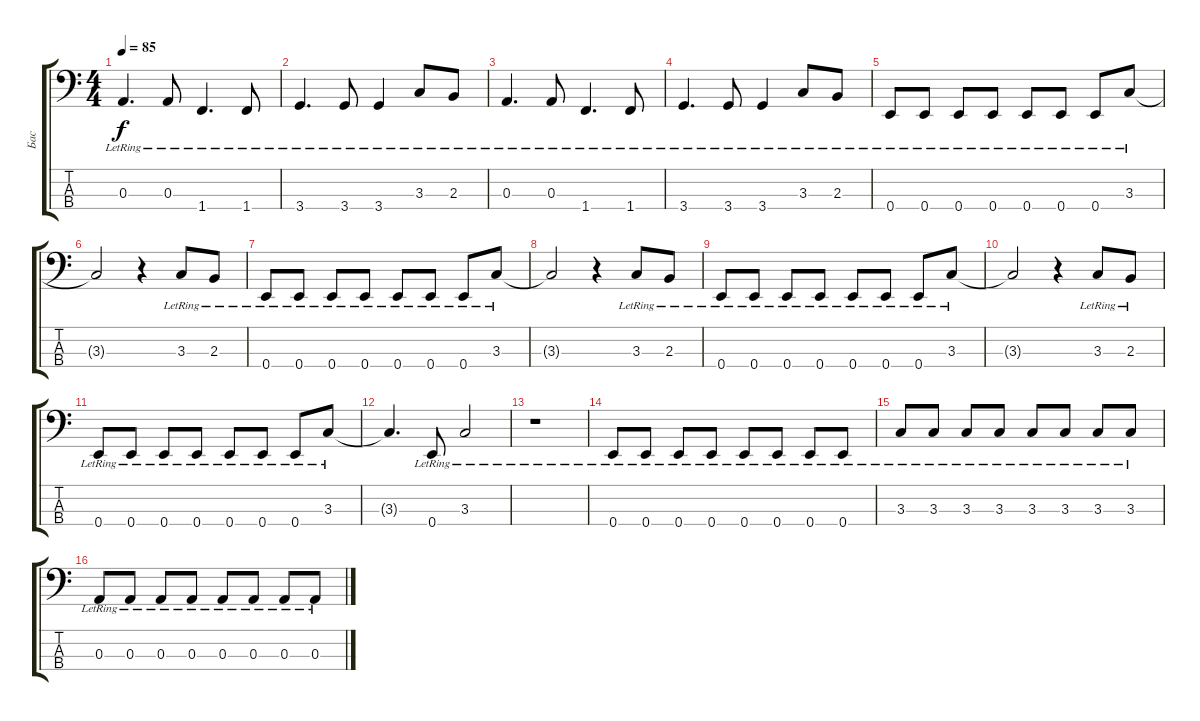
\track ("Бас" "Бас") {instrument electricbassfinger}
\staff {score tabs}
\tuning (G2 D2 A1 E1) {hide}
\ts (4 4)
\tempo 85
\clef f4
\ks c
0.3{lr}.4{d dy f} 0.3{lr}.8 1.4{lr}.4{d} 1.4{lr}.8 |
3.4{lr}.4{d} 3.4{lr}.8 3.4{lr}.4 3.3{lr}.8 2.3{lr}.8 |
0.3{lr}.4{d} 0.3{lr}.8 1.4{lr}.4{d} 1.4{lr}.8 |
3.4{lr}.4{d} 3.4{lr}.8 3.4{lr}.4 3.3{lr}.8 2.3{lr}.8 |
0.4{lr}.8 0.4{lr}.8 0.4{lr}.8 0.4{lr}.8 0.4{lr}.8 0.4{lr}.8 0.4{lr}.8 3.3{lr}.8 |
3.3{t}.2 r.4 3.3{lr}.8 2.3{lr}.8 |
0.4{lr}.8 0.4{lr}.8 0.4{lr}.8 0.4{lr}.8 0.4{lr}.8 0.4{lr}.8 0.4{lr}.8 3.3{lr}.8 |
3.3{t}.2 r.4 3.3{lr}.8 2.3{lr}.8 |
0.4{lr}.8 0.4{lr}.8 0.4{lr}.8 0.4{lr}.8 0.4{lr}.8 0.4{lr}.8 0.4{lr}.8 3.3{lr}.8 |
3.3{t}.2 r.4 3.3{lr}.8 2.3{lr}.8 |
0.4{lr}.8 0.4{lr}.8 0.4{lr}.8 0.4{lr}.8 0.4{lr}.8 0.4{lr}.8 0.4{lr}.8 3.3{lr}.8 |
3.3{t}.4{d} 0.4{lr}.8 3.3{lr}.2 |
r.1 |
0.4{lr}.8 0.4{lr}.8 0.4{lr}.8 0.4{lr}.8 0.4{lr}.8 0.4{lr}.8 0.4{lr}.8 0.4{lr}.8 |
3.3{lr}.8 3.3{lr}.8 3.3{lr}.8 3.3{lr}.8 3.3{lr}.8 3.3{lr}.8 3.3{lr}.8 3.3{lr}.8 |
0.3{lr}.8 0.3{lr}.8 0.3{lr}.8 0.3{lr}.8 0.3{lr}.8 0.3{lr}.8 0.3{lr}.8 0.3{lr}.8
